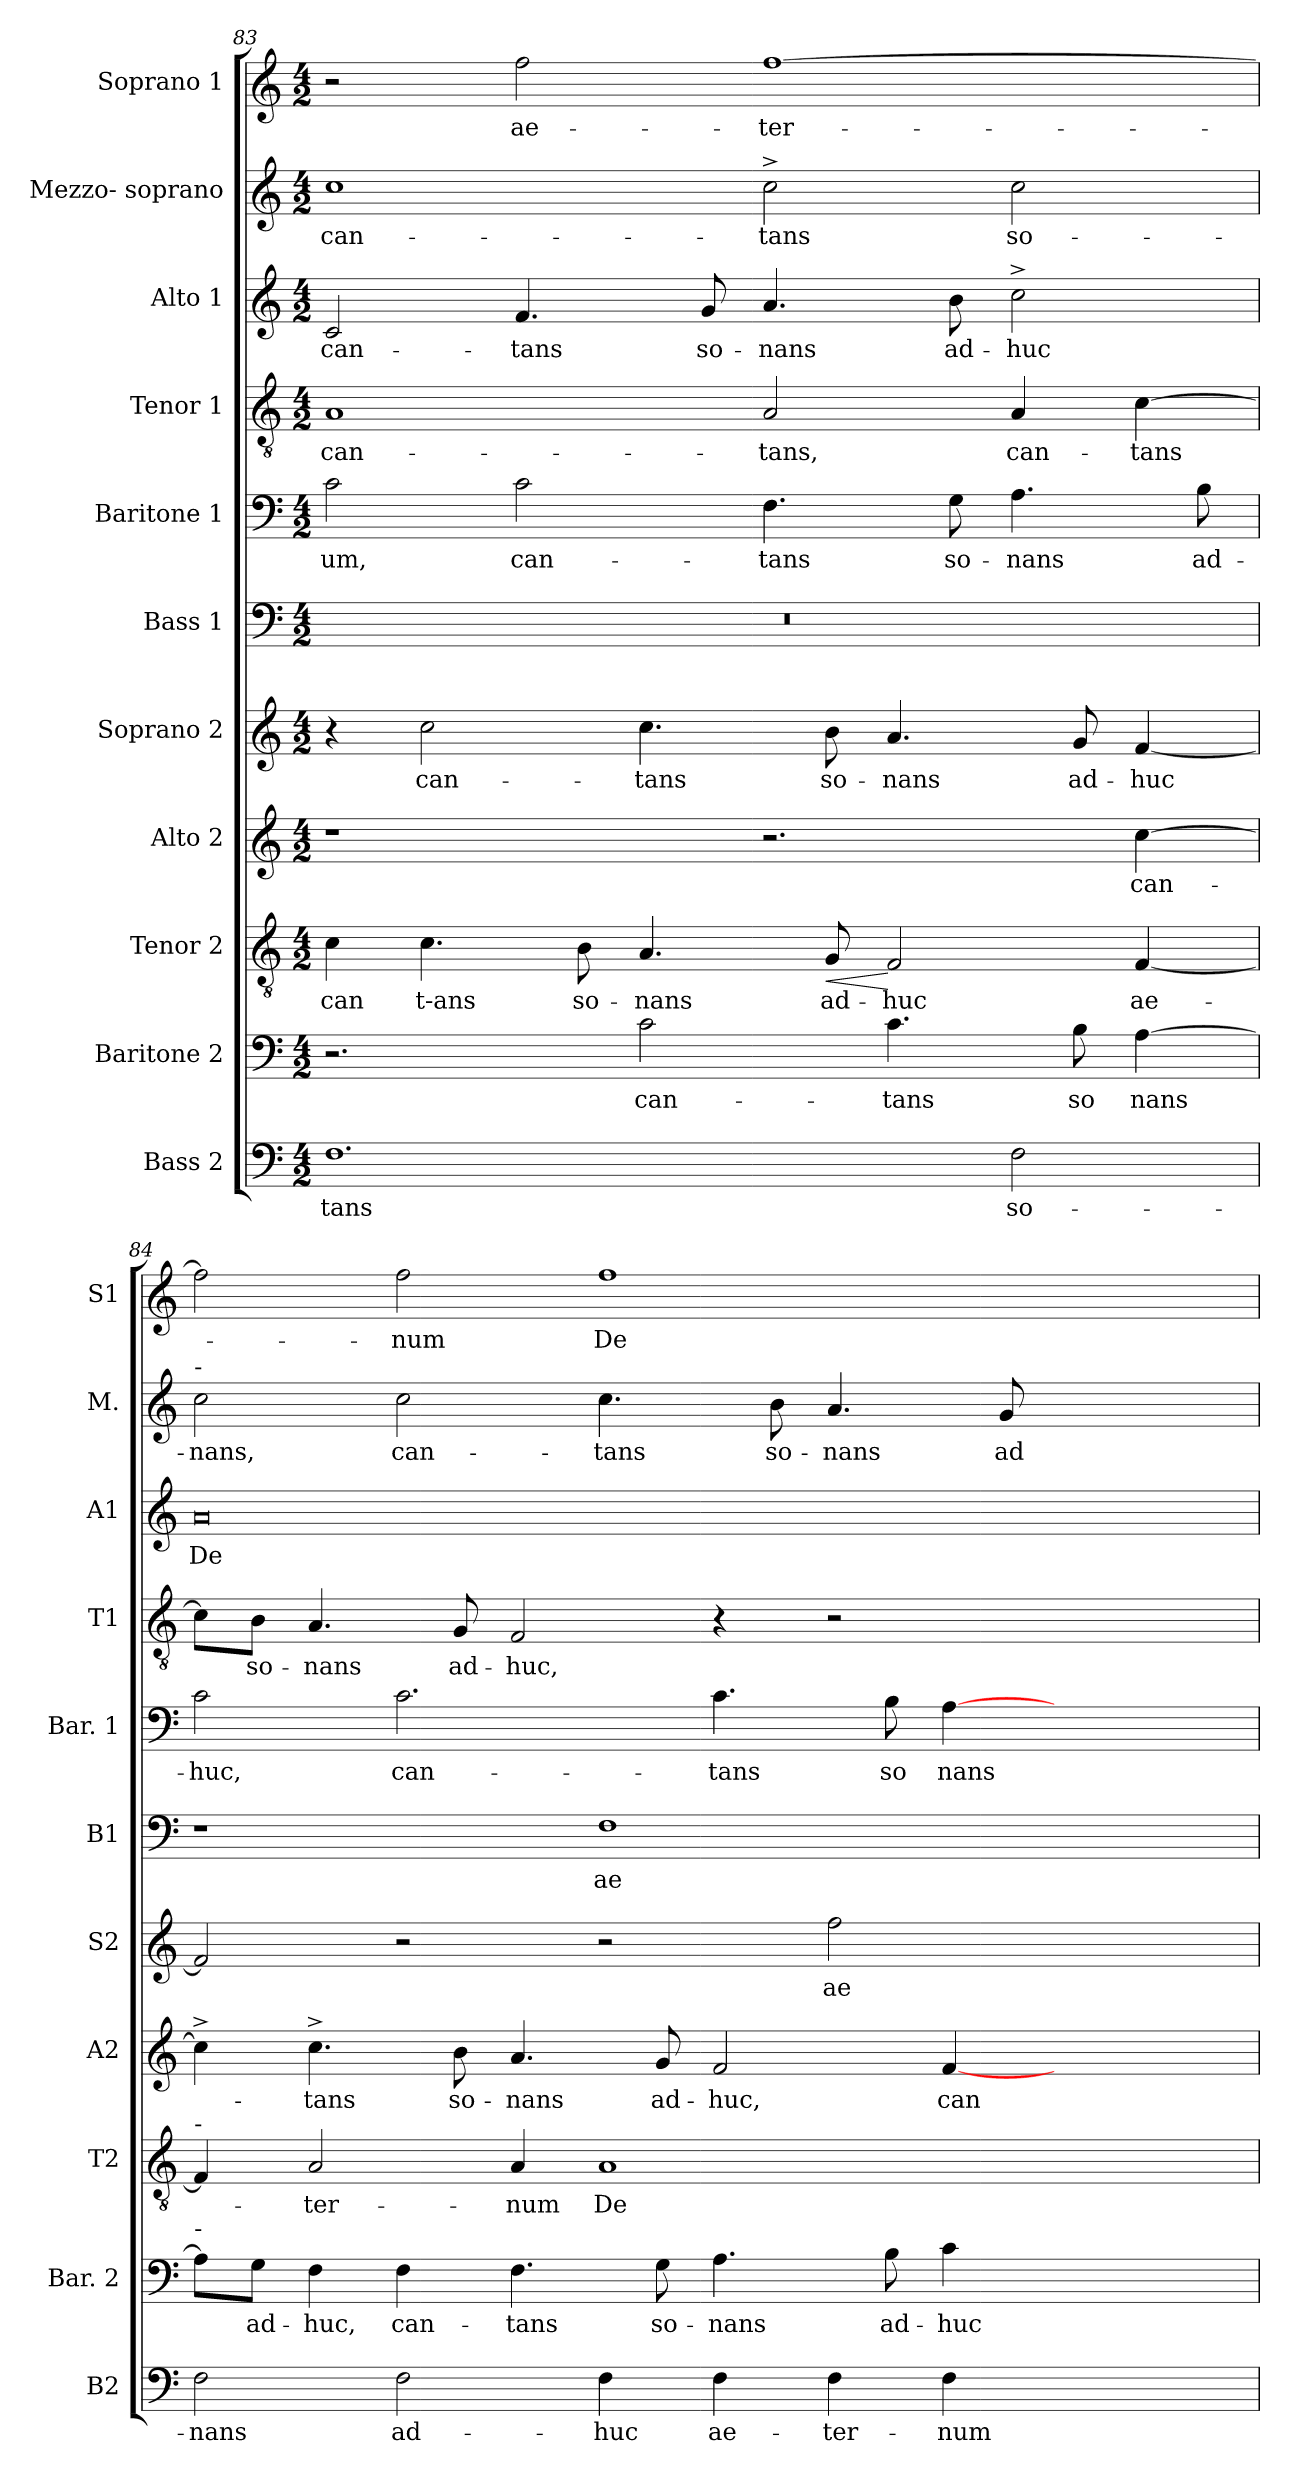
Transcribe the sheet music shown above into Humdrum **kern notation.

**kern	**text	**kern	**text	**kern	**text	**dynam	**kern	**text	**kern	**text	**kern	**text	**kern	**text	**kern	**text	**kern	**text	**kern	**text	**kern	**text
*part11	*part11	*part10	*part10	*part9	*part9	*part9	*part8	*part8	*part7	*part7	*part6	*part6	*part5	*part5	*part4	*part4	*part3	*part3	*part2	*part2	*part1	*part1
*staff11	*staff11	*staff10	*staff10	*staff9	*staff9	*staff9	*staff8	*staff8	*staff7	*staff7	*staff6	*staff6	*staff5	*staff5	*staff4	*staff4	*staff3	*staff3	*staff2	*staff2	*staff1	*staff1
*I"Bass 2	*	*I"Baritone 2	*	*I"Tenor 2	*	*	*I"Alto 2	*	*I"Soprano 2	*	*I"Bass 1	*	*I"Baritone 1	*	*I"Tenor 1	*	*I"Alto 1	*	*I"Mezzo-  soprano	*	*I"Soprano 1	*
*I'B2	*	*I'Bar. 2	*	*I'T2	*	*	*I'A2	*	*I'S2	*	*I'B1	*	*I'Bar. 1	*	*I'T1	*	*I'A1	*	*I'M.	*	*I'S1	*
*clefF4	*	*clefF4	*	*clefGv2	*	*	*clefG2	*	*clefG2	*	*clefF4	*	*clefF4	*	*clefGv2	*	*clefG2	*	*clefG2	*	*clefG2	*
*M4/2	*	*M4/2	*	*M4/2	*	*	*M4/2	*	*M4/2	*	*M4/2	*	*M4/2	*	*M4/2	*	*M4/2	*	*M4/2	*	*M4/2	*
=83	=83	=83	=83	=83	=83	=83	=83	=83	=83	=83	=83	=83	=83	=83	=83	=83	=83	=83	=83	=83	=83	=83
!	!LO:LY:b:cj	!	!	!	!LO:LY:b:cj	!	!	!	!	!	!	!	!	!LO:LY:b:cj	!	!LO:LY:b:cj	!	!LO:LY:b:cj	!	!LO:LY:b:cj	!	!
1.F	-tans	2.r	.	4c\	can	.	1r	.	4r	.	0r	.	2c\	-um,	1A	can-	2c/	can-	1cc	can-	2r	.
!	!	!	!	!	!LO:LY:b:cj	!	!	!	!	!LO:LY:b:cj	!	!	!	!	!	!	!	!	!	!	!	!
.	.	.	.	4.c\	t-ans	.	.	.	2cc\	can-	.	.	.	.	.	.	.	.	.	.	.	.
!	!	!	!	!	!	!	!	!	!	!	!	!	!	!LO:LY:b:cj	!	!	!	!LO:LY:b:cj	!	!	!	!LO:LY:b:rj
.	.	.	.	.	.	.	.	.	.	.	.	.	2c\	can-	.	.	4.f/	-tans	.	.	2ff\	ae-
!	!	!	!	!	!LO:LY:b	!	!	!	!	!	!	!	!	!	!	!	!	!	!	!	!	!
.	.	.	.	8B\	so-	.	.	.	.	.	.	.	.	.	.	.	.	.	.	.	.	.
!	!	!	!LO:LY:b:cj	!	!LO:LY:b:cj	!	!	!	!	!LO:LY:b:cj	!	!	!	!	!	!	!	!	!	!	!	!
.	.	2c\	can-	4.A/	-nans	.	.	.	4.cc\	-tans	.	.	.	.	.	.	.	.	.	.	.	.
!	!	!	!	!	!	!	!	!	!	!	!	!	!	!	!	!	!	!LO:LY:b	!	!	!	!
.	.	.	.	.	.	.	.	.	.	.	.	.	.	.	.	.	8g/	so-	.	.	.	.
!	!	!	!	!	!	!	!	!	!	!	!	!	!	!LO:LY:b:cj	!	!LO:LY:b:cj	!	!LO:LY:b:cj	!	!LO:LY:b:cj	!	!LO:LY:b:cj
.	.	.	.	.	.	.	2.r	.	.	.	.	.	4.F\	-tans	2A/	-tans,	4.a/	-nans	2cc^<\	-tans	[<1ff	-ter-
!	!	!	!	!	!LO:LY:b	!LO:HP:b	!	!	!	!LO:LY:b	!	!	!	!	!	!	!	!	!	!	!	!
.	.	.	.	8G/	ad-	<	.	.	8b\	so-	.	.	.	.	.	.	.	.	.	.	.	.
!	!	!	!LO:LY:b:cj	!	!LO:LY:b:rj	!	!	!	!	!LO:LY:b:cj	!	!	!	!	!	!	!	!	!	!	!	!
.	.	4.c\	-tans	2F/	-huc	[	.	.	4.a/	-nans	.	.	.	.	.	.	.	.	.	.	.	.
!	!	!	!	!	!	!	!	!	!	!	!	!	!	!LO:LY:b	!	!	!	!LO:LY:b	!	!	!	!
.	.	.	.	.	.	.	.	.	.	.	.	.	8G\	so-	.	.	8b\	ad-	.	.	.	.
!	!LO:LY:b:cj	!	!	!	!	!	!	!	!	!	!	!	!	!LO:LY:b:cj	!	!LO:LY:b:cj	!	!LO:LY:b:rj	!	!LO:LY:b:cj	!	!
2F\	so-	.	.	.	.	.	.	.	.	.	.	.	4.A\	-nans	4A/	can-	2cc^<\	-huc	2cc\	so-	.	.
!	!	!	!LO:LY:b:cj	!	!	!	!	!	!	!LO:LY:b:cj	!	!	!	!	!	!	!	!	!	!	!	!
.	.	8B\	so	.	.	.	.	.	8g/	ad-	.	.	.	.	.	.	.	.	.	.	.	.
!	!	!	!LO:LY:b	!	!LO:LY:b:cj	!	!	!LO:LY:b	!	!LO:LY:b	!	!	!	!	!	!LO:LY:b	!	!	!	!	!	!
.	.	[<4A\	nans	[>4F/	ae-	.	[<4cc\	can-	[>4f/	-huc	.	.	.	.	[<4c\	-tans	.	.	.	.	.	.
!	!	!	!	!	!	!	!	!	!	!	!	!	!	!LO:LY:b:cj	!	!	!	!	!	!	!	!
.	.	.	.	.	.	.	.	.	.	.	.	.	8B\	ad-	.	.	.	.	.	.	.	.
!!LO:PB:g=z
=84	=84	=84	=84	=84	=84	=84	=84	=84	=84	=84	=84	=84	=84	=84	=84	=84	=84	=84	=84	=84	=84	=84
!	!	!	!	!	!	!	!	!	!	!	!	!	!	!	!	!	!	!	!LO:TX:a:t=-	!	!	!
!	!	!	!	!LO:TX:a:t=-	!	!	!	!	!	!	!	!	!	!	!	!	!	!	!	!	!	!
!	!	!LO:TX:a:t=-	!	!	!	!	!	!	!	!	!	!	!	!	!	!	!	!	!	!	!	!
!	!LO:LY:b:cj	!	!	!	!	!	!	!	!	!	!	!	!	!LO:LY:b:cj	!	!	!	!LO:LY:b:rj	!	!LO:LY:b:cj	!	!
2F\	-nans	8A\L]	.	4F/]	.	.	4cc^<\]	.	2f/]	.	1r	.	2c\	-huc,	8c\L]	.	0a	De-	2cc\	-nans,	2ff\]	.
!	!	!	!LO:LY:b	!	!	!	!	!	!	!	!	!	!	!	!	!LO:LY:b	!	!	!	!	!	!
.	.	8G\J	ad-	.	.	.	.	.	.	.	.	.	.	.	8B\J	so-	.	.	.	.	.	.
!	!	!	!LO:LY:b:cj	!	!LO:LY:b:cj	!	!	!LO:LY:b:cj	!	!	!	!	!	!	!	!LO:LY:b:cj	!	!	!	!	!	!
.	.	4F\	-huc,	2A/	-ter-	.	4.cc^<\	-tans	.	.	.	.	.	.	4.A/	-nans	.	.	.	.	.	.
!	!LO:LY:b:cj	!	!LO:LY:b:cj	!	!	!	!	!	!	!	!	!	!	!LO:LY:b:cj	!	!	!	!	!	!LO:LY:b:cj	!	!LO:LY:b:cj
2F\	ad-	4F\	can-	.	.	.	.	.	2r	.	.	.	2.c\	can-	.	.	.	.	2cc\	can-	2ff\	-num
!	!	!	!	!	!	!	!	!LO:LY:b	!	!	!	!	!	!	!	!LO:LY:b	!	!	!	!	!	!
.	.	.	.	.	.	.	8b\	so-	.	.	.	.	.	.	8G/	ad-	.	.	.	.	.	.
!	!	!	!LO:LY:b:cj	!	!LO:LY:b:cj	!	!	!LO:LY:b:cj	!	!	!	!	!	!	!	!LO:LY:b:cj	!	!	!	!	!	!
.	.	4.F\	-tans	4A/	-num	.	4.a/	-nans	.	.	.	.	.	.	2F/	-huc,	.	.	.	.	.	.
!	!LO:LY:b:cj	!	!	!	!LO:LY:b:cj	!	!	!	!	!	!LO:N:vis=1	!LO:LY:b:cj	!	!	!	!	!	!	!	!LO:LY:b:cj	!	!LO:LY:b:rj
4F\	-huc	.	.	1A	De-	.	.	.	2r	.	0F	ae-	.	.	.	.	.	.	4.cc\	-tans	1ff	De-
!	!	!	!LO:LY:b	!	!	!	!	!LO:LY:b:cj	!	!	!	!	!	!	!	!	!	!	!	!	!	!
.	.	8G\	so-	.	.	.	8g/	ad-	.	.	.	.	.	.	.	.	.	.	.	.	.	.
!	!LO:LY:b:cj	!	!LO:LY:b:cj	!	!	!	!	!LO:LY:b:cj	!	!	!	!	!	!LO:LY:b:cj	!	!	!	!	!	!	!	!
4F\	ae-	4.A\	-nans	.	.	.	2f/	-huc,	.	.	.	.	4.c\	-tans	4r	.	.	.	.	.	.	.
!	!	!	!	!	!	!	!	!	!	!	!	!	!	!	!	!	!	!	!	!LO:LY:b	!	!
.	.	.	.	.	.	.	.	.	.	.	.	.	.	.	.	.	.	.	8b\	so-	.	.
!	!LO:LY:b:cj	!	!	!	!	!	!	!	!	!LO:LY:b:cj	!	!	!	!	!	!	!	!	!	!LO:LY:b:cj	!	!
4F\	-ter-	.	.	.	.	.	.	.	2ff\	ae-	.	.	.	.	2r	.	.	.	4.a/	-nans	.	.
!	!	!	!LO:LY:b	!	!	!	!	!	!	!	!	!	!	!LO:LY:b:cj	!	!	!	!	!	!	!	!
.	.	8B\	ad-	.	.	.	.	.	.	.	.	.	8B\	so	.	.	.	.	.	.	.	.
!	!LO:LY:b:cj	!	!LO:LY:b:rj	!	!	!	!	!LO:LY:b	!	!	!	!	!	!LO:LY:b	!	!	!	!	!	!	!	!
4F\	-num	4c\	-huc	.	.	.	[<4f/	can-	.	.	.	.	[>4A\	nans	.	.	.	.	.	.	.	.
!	!	!	!	!	!	!	!	!	!	!	!	!	!	!	!	!	!	!	!	!LO:LY:b:cj	!	!
.	.	.	.	.	.	.	.	.	.	.	.	.	.	.	.	.	.	.	8g/	ad-	.	.
1ryy	.	1ryy	.	1ryy	.	.	1ryy	.	1ryy	.	.	.	1ryy	.	1ryy	.	1ryy	.	1ryy	.	1ryy	.
=	=	=	=	=	=	=	=	=	=	=	=	=	=	=	=	=	=	=	=	=	=	=
*-	*-	*-	*-	*-	*-	*-	*-	*-	*-	*-	*-	*-	*-	*-	*-	*-	*-	*-	*-	*-	*-	*-
